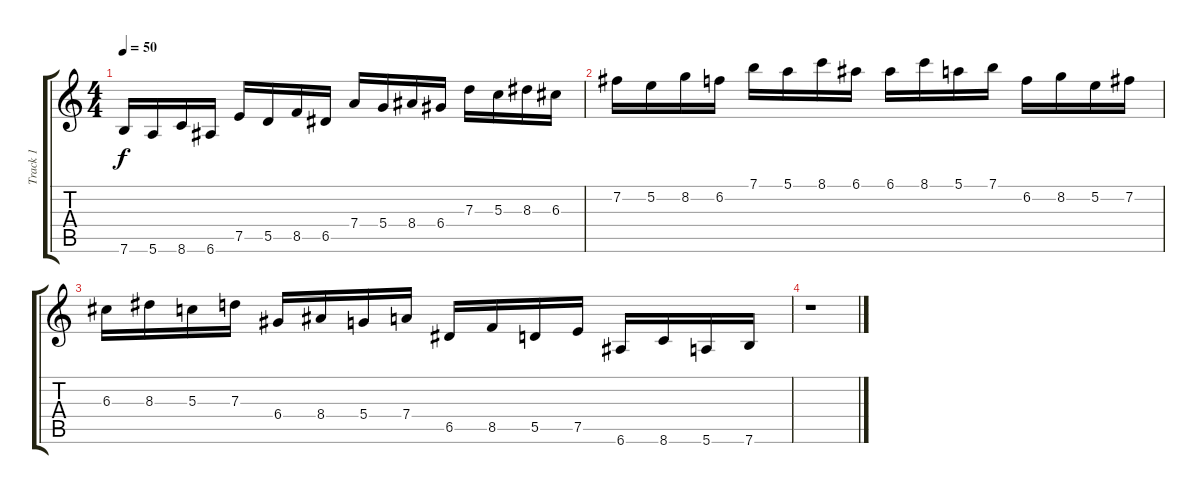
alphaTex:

\track ("Track 1" "Track 1") {instrument acousticguitarsteel}
\staff {score tabs}
\tuning (E4 B3 G3 D3 A2 E2) {hide}
\ts (4 4)
\tempo 50
\clef g2
\ks c
7.6.16{dy f instrument acousticguitarsteel} 5.6.16 8.6.16 6.6.16 7.5.16 5.5.16 8.5.16 6.5.16 7.4.16 5.4.16 8.4.16 6.4.16 7.3.16 5.3.16 8.3.16 6.3.16 |
7.2.16 5.2.16 8.2.16 6.2.16 7.1.16 5.1.16 8.1.16 6.1.16 6.1.16 8.1.16 5.1.16 7.1.16 6.2.16 8.2.16 5.2.16 7.2.16 |
6.3.16 8.3.16 5.3.16 7.3.16 6.4.16 8.4.16 5.4.16 7.4.16 6.5.16 8.5.16 5.5.16 7.5.16 6.6.16 8.6.16 5.6.16 7.6.16 |
r.1
